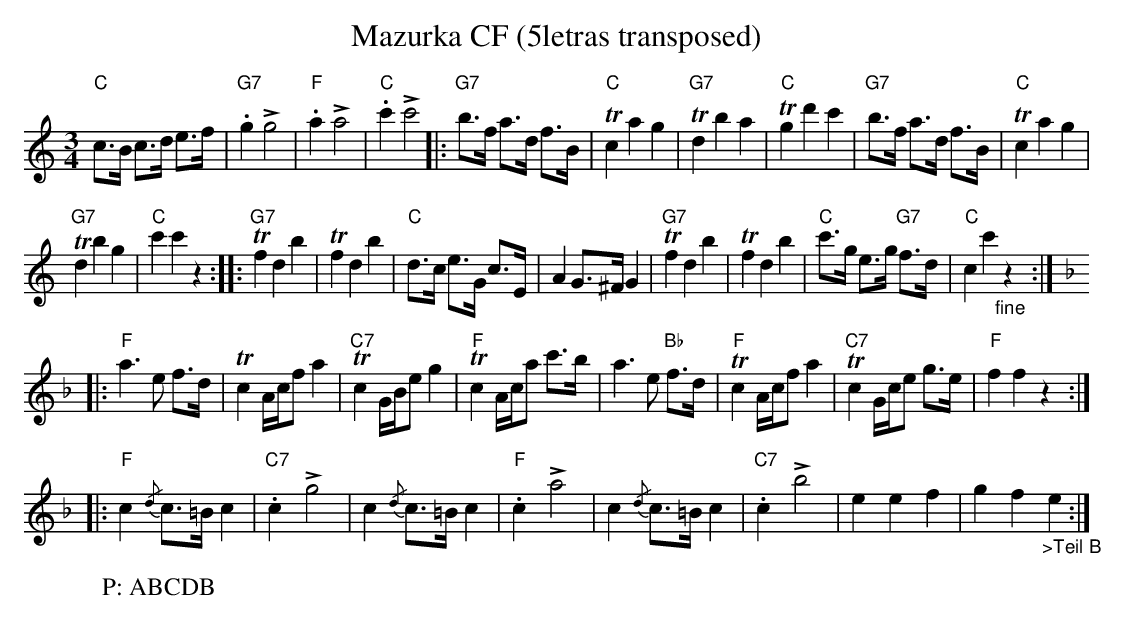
X:1
T: Mazurka CF (5letras transposed)
M:3/4
L:1/8
K:C transpose=3 %%MIDI gchordon
"C"c>B c>d e>f | "G7".g2!>!g4 | "F".a2!>!a4 | "C".c'2!>!c'4  |: "G7"b>f a>d f>B | "C"Tc2a2g2 | "G7"Td2b2a2 | "C"Tg2d'2c'2 | "G7"b>f a>d f>B | "C"Tc2a2g2 |
"G7"Td2b2g2 | "C"c'2c'2z2 :: "G7"Tf2d2b2 | Tf2d2b2 | "C"d>c e>G c>E | A2G>^FG2 | "G7"Tf2d2b2 | Tf2d2b2 | "C"c'>g e>g "G7"f>d | "C"c2c'2"_fine"z2 ::   [K:F]
"F"a3e f>d | Tc2 A/c/fa2 | "C7"Tc2G/B/eg2 | "F"Tc2A/c/a c'>b | a3e "Bb"f>d | "F"Tc2A/c/fa2 | "C7"Tc2G/c/e g>e | "F"f2f2z2 ::
"F"c2 {/d}c>=Bc2 | "C7".c2!>!g4 | c2 {/d}c>=Bc2 | "F".c2!>!a4 | c2 {/d}c>=Bc2 | "C7".c2!>!b4 | e2e2f2 | g2f2"_>Teil B"e2 :|
W: P: ABCDB
